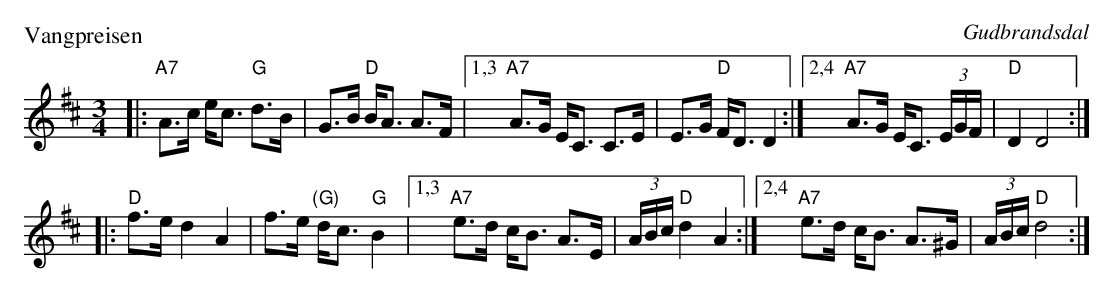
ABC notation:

X:1
P: Vangpreisen
O: Gudbrandsdal
M: 3/4
L: 1/8
K: D
|: "A7"A>c e<c "G"d>B | G>B "D"B<A A>F \
|1,3 "A7"A>G E<C C>E | E>G "D"F<D D2 \
:|2,4 "A7"A>G E<C (3E/G/F/ | "D"D2 D4 :|
|: "D"f>e d2 A2 | f>e "(G)"d<c "G"B2 \
|1,3 "A7"e>d c<B A>E | (3A/B/c/ "D"d2 A2 \
:|2,4 "A7"e>d c<B A>^G | (3A/B/c/ "D"d4 :|
